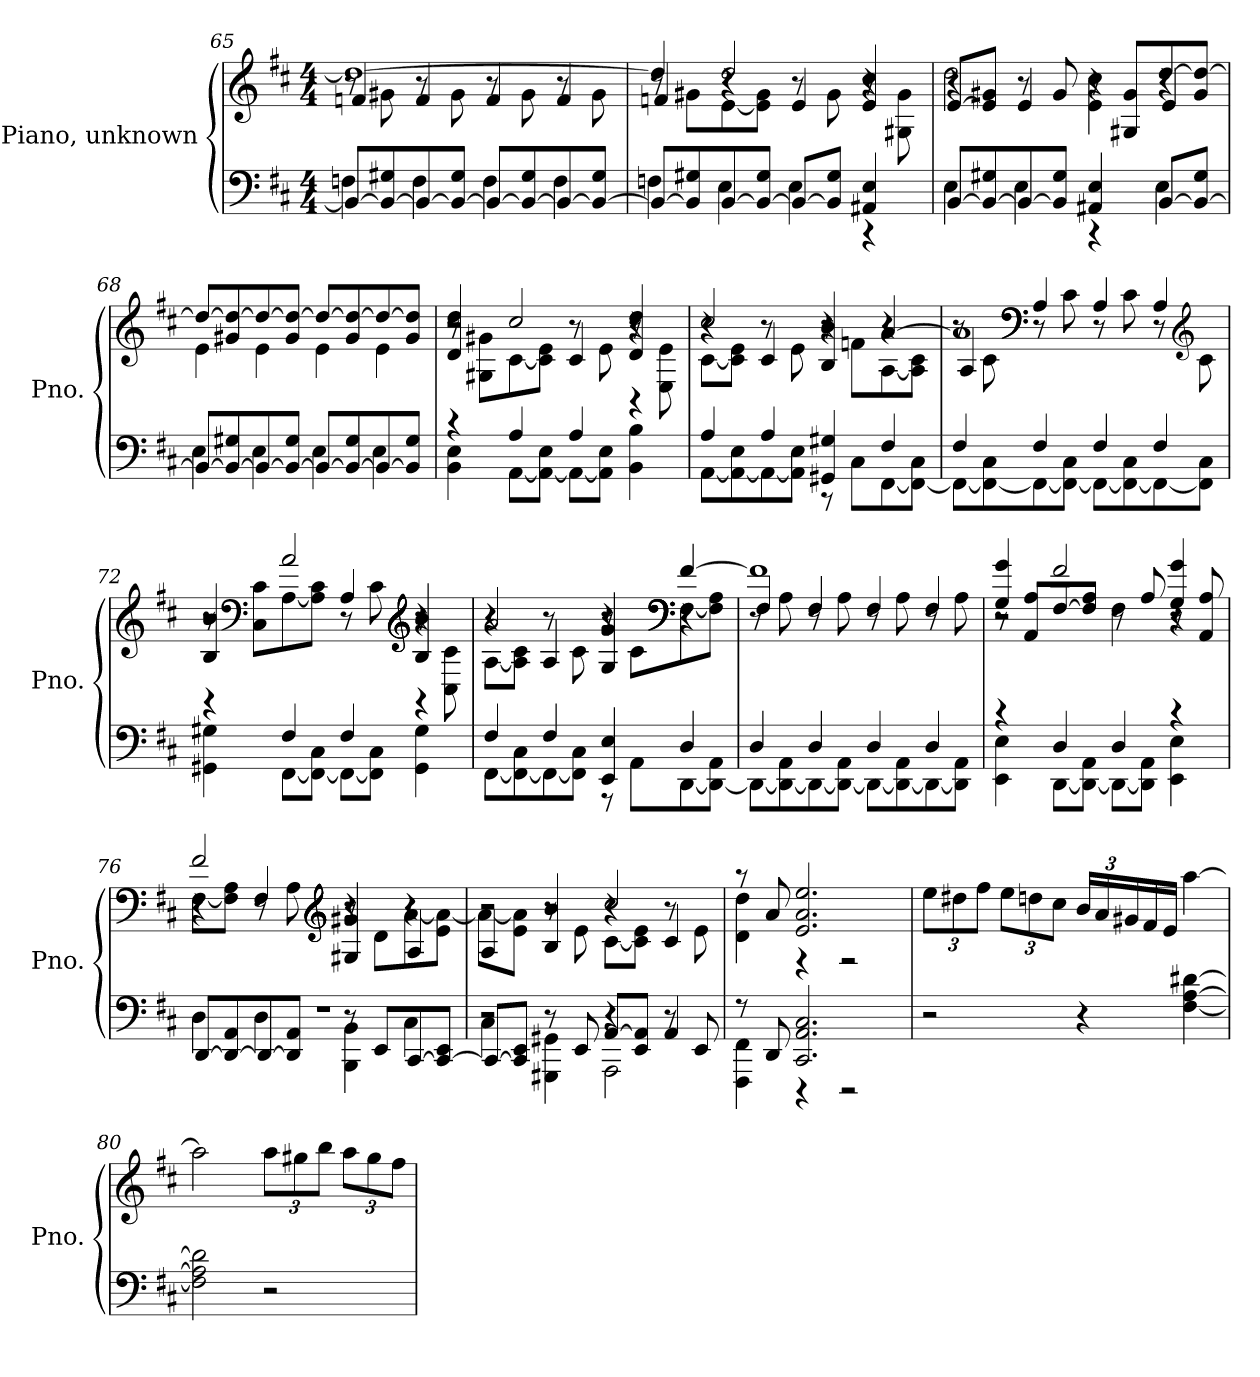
**kern	**kern
*part1	*part1
*staff2	*staff1
*I"Piano, unknown	*
*I'Pno.	*
!!LO:LB:g=z
*clefF4	*clefG2
*k[f#c#]	*k[f#c#]
*M4/4	*M4/4
=65	=65
*^	*^
*	*	*	*^
8BB/L_	4Fn\	1dd_	8r	4fn/
8BB/_ 8G#X/	.	.	8g#X\	.
8BB/_	4F\	.	8r	4f/
8BB/_ 8G#/J	.	.	8g#\	.
8BB/L_	4F\	.	8r	4f/
8BB/_ 8G#/	.	.	8g#\	.
8BB/_	4F\	.	8r	4f/
8BB/_ 8G#/J	.	.	8g#\	.
=66	=66	=66	=66	=66
8BB/L_	4Fn\	4dd/]	8r	4fn/
8BB/] 8G#X/	.	.	8g#X\L	.
[8BB/	4E\	2dd/	[8e\	4r
8BB/_ 8G#/J	.	.	8e\] 8g#\J	.
8BB/L_	4E\	.	8r	4e/
8BB/] 8G#/J	.	.	8g#\	.
4AA#X/ 4E/	4r	4e/ 4cc#/	8r	4r
.	.	.	8G#X\ 8g#\	.
=67	=67	=67	=67	=67
[8BB/L	4E\	[8e/L	2dd\	4r
8BB/_ 8G#X/	.	8e/] 8g#X/J	.	.
8BB/_	4E\	8r	.	4e/
8BB/] 8G#/J	.	8g#/	.	.
4AA#X/ 4E/	4r	8r	4e\ 4cc#\	4r
.	.	8G#X/ 8g#/L	.	.
[8BB/L	4E\	[8dd/	4r	4e/
8BB/_ 8G#/J	.	8g#/ 8dd/_J	.	.
*	*	*	*v	*v
!!LO:LB:g=z
=68	=68	=68	=68
8BB/L_	4E\	8dd/L_	4e\
8BB/_ 8G#X/	.	8g#X/ 8dd/_	.
8BB/_	4E\	8dd/_	4e\
8BB/_ 8G#/J	.	8g#/ 8dd/_J	.
8BB/L_	4E\	8dd/L_	4e\
8BB/_ 8G#/	.	8g#/ 8dd/_	.
8BB/_	4E\	8dd/_	4e\
8BB/] 8G#/J	.	8g#/ 8dd/]J	.
=69	=69	=69	=69
*	*	*	*^
4r	4BB\ 4E\	4d/ 4dd/	8r	2r
.	.	.	8G#X\ 8g#X\L	.
4A/	[8AA\L	2cc#/	[8c#\	.
.	8AA\_ 8E\J	.	8c#\] 8e\J	.
4A/	8AA\L_	.	8r	4c#/
.	8AA\] 8E\J	.	8e\	.
4r	4BB\ 4B\	4d/ 4dd/	8r	4r
.	.	.	8E\ 8e\	.
=70	=70	=70	=70	=70
4A/	[8AA\L	2cc#/	[8c#\L	4r
.	8AA\_ 8E\	.	8c#\] 8e\J	.
4A/	8AA\_	.	8r	4c#/
.	8AA\] 8E\J	.	8e\	.
4GG#X/ 4G#X/	8r	4r	8r	4B/ 4b/
.	8C#\L	.	8fn\L	.
4F#/	[8FF#\	[4a/	[8A\	4r
.	8FF#\_ 8C#\J	.	8A\] 8c#\J	.
!!LO:LB:g=z	!!	!!
=71	=71	=71	=71	=71
4F#/	8FF#\L_	1a]	8r	4A/
.	8FF#\_ 8C#\	.	8c#\	.
*	*	*clefF4	*	*
4F#/	8FF#\_	.	8r	4A/
.	8FF#\_ 8C#\J	.	8c#\	.
4F#/	8FF#\L_	.	8r	4A/
.	8FF#\_ 8C#\	.	8c#\	.
4F#/	8FF#\_	.	8r	4A/
*	*	*clefG2	*	*
.	8FF#\] 8C#\J	.	8c#\	.
=72	=72	=72	=72	=72
4r	4GG#X\ 4G#X\	4B/ 4b/	8r	2r
*	*	*clefF4	*	*
.	.	.	8C#\ 8c#\L	.
4F#/	[8FF#\L	2a/	[8A\	.
.	8FF#\_ 8C#\J	.	8A\] 8c#\J	.
4F#/	8FF#\L_	.	8r	4A/
.	8FF#\] 8C#\J	.	8c#\	.
*	*	*clefG2	*	*
4r	4GG#\ 4G#\	4B/ 4b/	8r	4r
.	.	.	8C#\ 8c#\	.
!!LO:LB:g=z	!!	!!
=73	=73	=73	=73	=73
4F#/	[8FF#\L	2a/	[8A\L	4r
.	8FF#\_ 8C#\	.	8A\] 8c#\J	.
4F#/	8FF#\_	.	8r	4A/
.	8FF#\] 8C#\J	.	8c#\	.
4EE/ 4E/	8r	4r	8r	4G/ 4g/
.	8AA\L	.	8c#\L	.
*	*	*clefF4	*	*
4D/	[8DD\	[4f#/	[8F#\	4r
.	8DD\_ 8AA\J	.	8F#\] 8A\J	.
=74	=74	=74	=74	=74
4D/	8DD\L_	1f#]	8r	4F#/
.	8DD\_ 8AA\	.	8A\	.
4D/	8DD\_	.	8r	4F#/
.	8DD\_ 8AA\J	.	8A\	.
4D/	8DD\L_	.	8r	4F#/
.	8DD\_ 8AA\	.	8A\	.
4D/	8DD\_	.	8r	4F#/
.	8DD\] 8AA\J	.	8A\	.
=75	=75	=75	=75	=75
4r	4EE\ 4E\	4G/ 4g/	2r	8r
.	.	.	.	8AA/ 8A/L
4D/	[8DD\L	2f#/	.	[8F#/
.	8DD\_ 8AA\J	.	.	8F#/] 8A/J
4D/	8DD\L_	.	4F#\	8r
.	8DD\] 8AA\J	.	.	8A/
4r	4EE\ 4E\	4G/ 4g/	4r	8r
.	.	.	.	8AA/ 8A/
!!LO:PB:g=z	!!	!!
=76	=76	=76	=76	=76
*	*^	*	*	*
1r	4D\	[8DD/L	2f#/	[8F#\L	4r
.	.	8DD/_ 8AA/	.	8F#\] 8A\J	.
.	4D\	8DD/_	.	8r	4F#/
.	.	8DD/] 8AA/J	.	8A\	.
*	*	*	*clefG2	*	*
.	4BBB\ 4BB\	8r	4G#X/ 4g#X/	8r	4r
.	.	8EE/L	.	8d\L	.
.	4C#\	[8CC#/	4r	[8a\	4A/
.	.	8CC#/_ 8EE/J	.	8e\ 8a\_J	.
=77	=77	=77	=77	=77	=77
2r	4C#\	8CC#/L_	4A/	8a\L_	2r
.	.	8CC#/] 8EE/J	.	8e\ 8a\]J	.
.	4GGG#X\ 4GG#X\	8r	4B/ 4b/	8r	.
.	.	8EE/	.	8e\	.
4r	2AAA\	[8AA/L	2cc#/	[8c#\L	4r
.	.	8EE/ 8AA/]J	.	8c#\] 8e\J	.
4AA/	.	8r	.	8r	4c#/
.	.	8EE/	.	8e\	.
*	*v	*v	*	*	*
*	*	*	*v	*v
=78	=78	=78	=78
8r	4FFF#\ 4FF#\	8r	4d\ 4dd\
8DD/	.	8a/	.
2.CC#/ 2.AA/ 2.C#/	4r	2.e/ 2.a/ 2.ee/	4r
.	2r	.	2r
*v	*v	*	*
*	*v	*v
!!LO:LB:g=z
=79	=79
*	*Xbrackettup
2r	12ee\L
.	12dd#X\
.	12ff#\J
.	12ee\L
.	12ddn\
.	12cc#\J
4r	24b/LL
.	24a/
.	24g#X/
.	16f#/
.	16e/JJ
[4F#\ [4A\ [4d#X\	[4aa\
=80	=80
2F#\] 2A\] 2d#\]	2aa\]
2r	12aa\L
.	12gg#X\
.	12bb\J
.	12aa\L
.	12gg#\
.	12ff#\J
=	=
*-	*-
